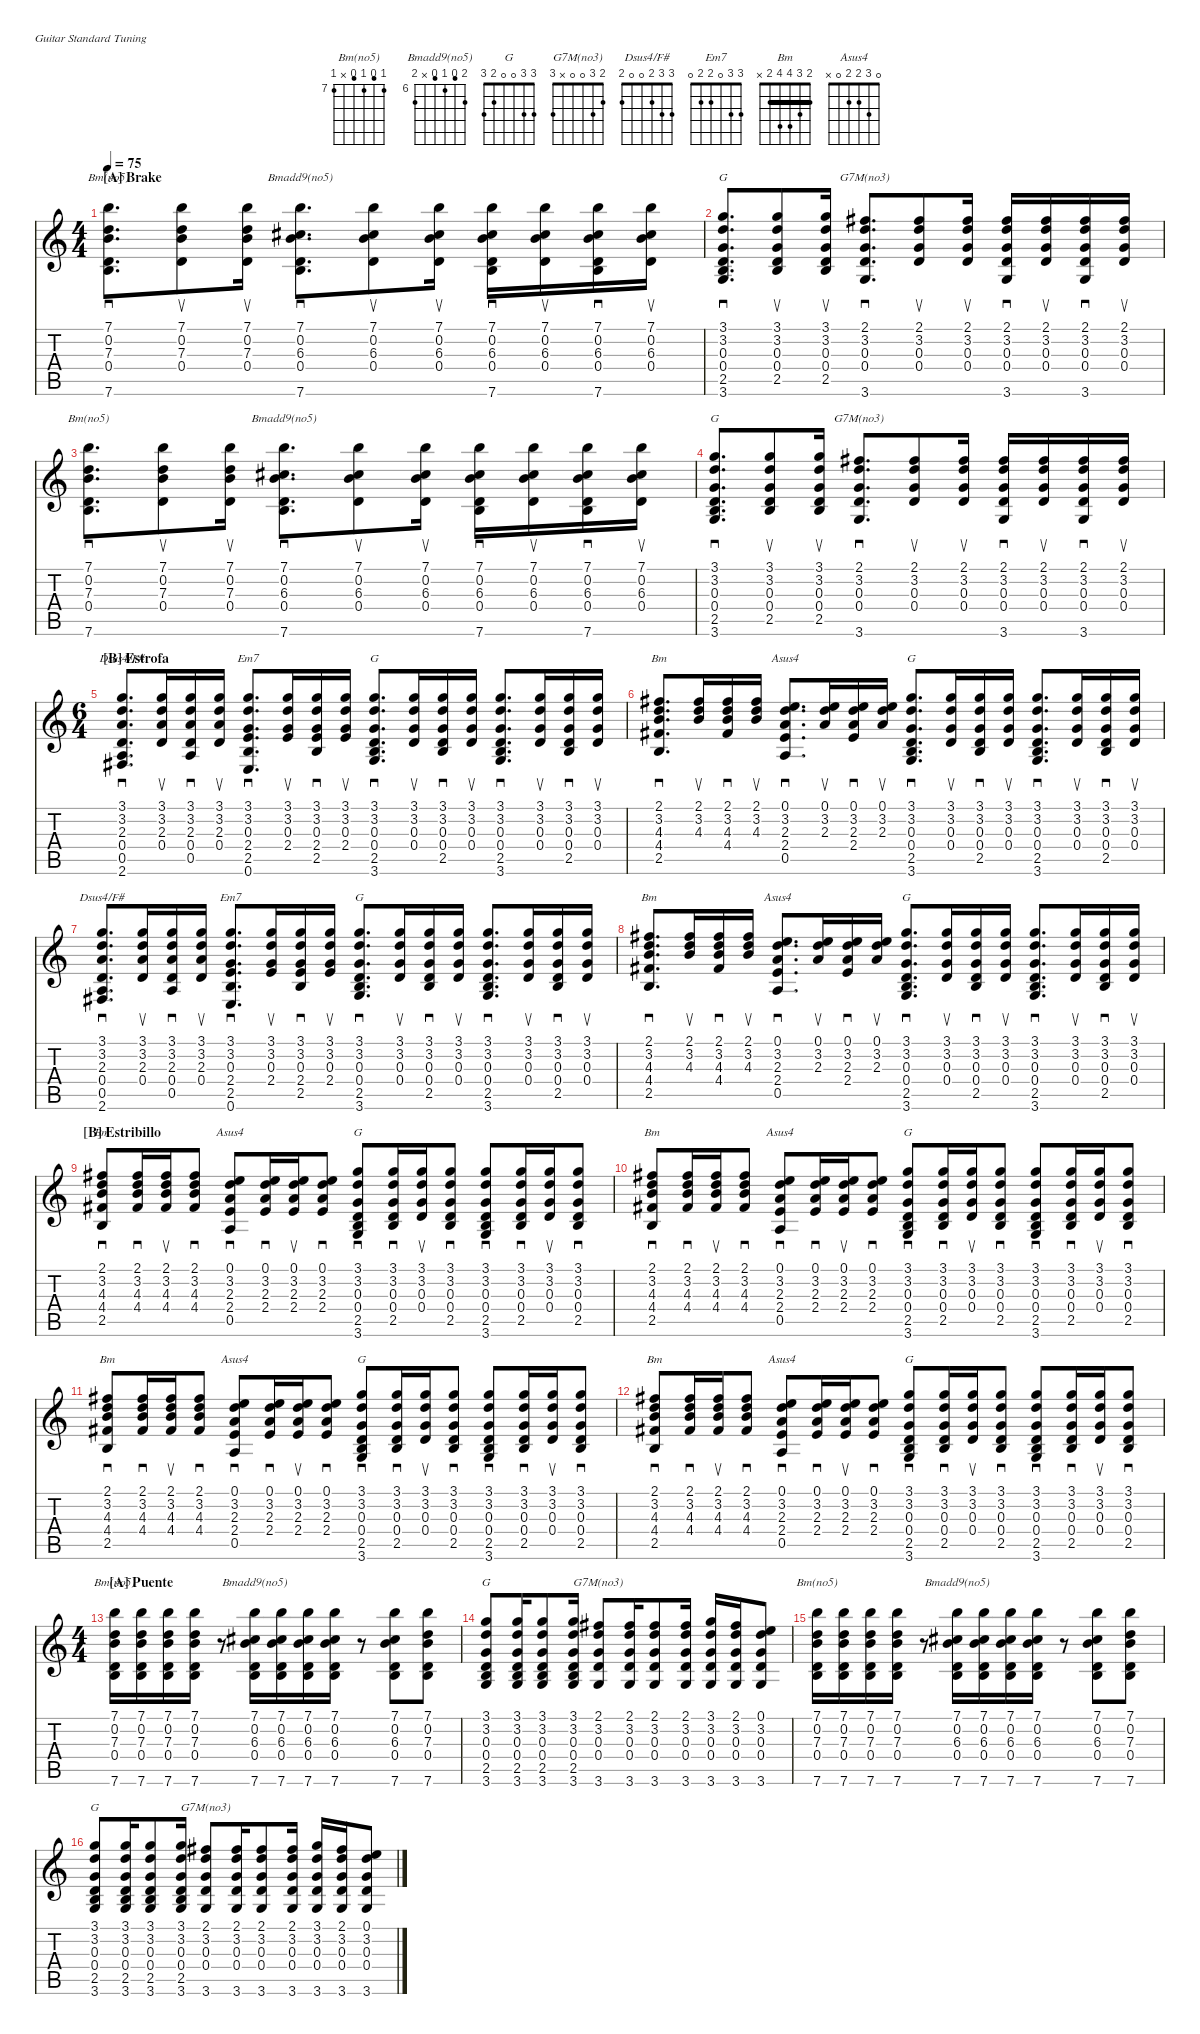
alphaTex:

\defaultSystemsLayout 4
\hideDynamics
\bracketExtendMode nobrackets
\singleTrackTrackNamePolicy hidden
\multiTrackTrackNamePolicy hidden
\otherSystemsTrackNameOrientation horizontal
\track ("R.Guitar" "S-Gt") {instrument acousticguitarsteel}
\staff {score tabs}
\tuning (E4 B3 G3 D3 A2 E2)
\chord ("Bm(no5)" 7 6 7 6 x 7) {firstfret 7 showfingering false}
\chord ("Bmadd9(no5)" 7 5 6 5 x 7) {firstfret 6 showfingering false}
\chord ("G" 3 3 0 0 2 3) {showfingering false}
\chord ("G7M(no3)" 2 3 0 0 x 3) {showfingering false}
\chord ("Dsus4/F#" 3 3 2 0 0 2) {showfingering false}
\chord ("Em7" 3 3 0 2 2 0) {showfingering false}
\chord ("Bm" 2 3 4 4 2 x) {showfingering false barre 2}
\chord ("Asus4" 0 3 2 2 0 x) {showfingering false}
\ts (4 4)
\beaming (8 3 3 3 3)
\section ("A" "Brake")
\tempo 75
\clef g2
\ks c
(7.6 0.4 7.3 0.2 7.1).8{d sd ch "Bm(no5)" dy f} (0.4 7.3 0.2 7.1).8{su} (0.4 7.3 0.2 7.1).16{su} (7.6 0.4 6.3{acc #} 0.2 7.1).8{d sd ch "Bmadd9(no5)"} (0.4 6.3{acc #} 0.2 7.1).8{su} (0.4 6.3{acc #} 0.2 7.1).16{su} (7.6 0.4 6.3{acc #} 0.2 7.1).16{sd} (0.4 6.3{acc #} 0.2 7.1).16{su} (7.6 0.4 6.3{acc #} 0.2 7.1).16{sd} (0.4 6.3{acc #} 0.2 7.1).16{su} |
(0.3 3.2 0.4 2.5 3.6 3.1).8{d sd ch "G"} (3.1 3.2 0.3 0.4 2.5).8{su} (2.5 0.4 0.3 3.2 3.1).16{su} (3.6 0.4 0.3 3.2 2.1{acc #}).8{d sd ch "G7M(no3)"} (0.4 0.3 3.2 2.1{acc #}).8{su} (0.4 0.3 3.2 2.1{acc #}).16{su} (3.6 0.4 0.3 3.2 2.1{acc #}).16{sd} (0.4 0.3 3.2 2.1{acc #}).16{su} (3.6 0.4 0.3 3.2 2.1{acc #}).16{sd} (0.4 0.3 3.2 2.1{acc #}).16{su} |
(7.6 0.4 7.3 0.2 7.1).8{d sd ch "Bm(no5)"} (0.4 7.3 0.2 7.1).8{su} (0.4 7.3 0.2 7.1).16{su} (7.6 0.4 6.3{acc #} 0.2 7.1).8{d sd ch "Bmadd9(no5)"} (0.4 6.3{acc #} 0.2 7.1).8{su} (0.4 6.3{acc #} 0.2 7.1).16{su} (7.6 0.4 6.3{acc #} 0.2 7.1).16{sd} (0.4 6.3{acc #} 0.2 7.1).16{su} (7.6 0.4 6.3{acc #} 0.2 7.1).16{sd} (0.4 6.3{acc #} 0.2 7.1).16{su} |
(0.3 3.2 0.4 2.5 3.6 3.1).8{d sd ch "G"} (3.1 3.2 0.3 0.4 2.5).8{su} (2.5 0.4 0.3 3.2 3.1).16{su} (3.6 0.4 0.3 3.2 2.1{acc #}).8{d sd ch "G7M(no3)"} (0.4 0.3 3.2 2.1{acc #}).8{su} (0.4 0.3 3.2 2.1{acc #}).16{su} (3.6 0.4 0.3 3.2 2.1{acc #}).16{sd} (0.4 0.3 3.2 2.1{acc #}).16{su} (3.6 0.4 0.3 3.2 2.1{acc #}).16{sd} (0.4 0.3 3.2 2.1{acc #}).16{su} |
\ts (6 4)
\beaming (8 3 3 3 3)
\section ("B" "Estrofa")
(2.3 0.4 0.5 3.2 3.1 2.6{acc #}).8{d sd ch "Dsus4/F#"} (2.3 3.2 3.1 0.4).16{su} (2.3 3.2 3.1 0.4 0.5).16{sd} (2.3 3.2 3.1 0.4).16{su} (0.6 0.3 2.4 2.5 3.2 3.1).8{d sd ch "Em7"} (0.3 3.2 3.1 2.4).16{su} (0.3 3.2 3.1 2.4 2.5).16{sd} (0.3 3.2 3.1 2.4).16{su} (0.4 2.5 0.3 3.6 3.2 3.1).8{d sd ch "G"} (0.3 3.2 3.1 0.4).16{su} (0.3 3.2 3.1 0.4 2.5).16{sd} (0.3 3.2 3.1 0.4).16{su} (3.6 0.3 0.4 2.5 3.1 3.2).8{d sd} (0.3 3.2 3.1 0.4).16{su} (0.3 3.2 3.1 0.4 2.5).16{sd} (0.3 3.2 3.1 0.4).16{su} |
(4.3 4.4{acc #} 2.5 3.2 2.1{acc #}).8{d sd ch "Bm"} (3.2 2.1{acc #} 4.3).16{su} (3.2 2.1{acc #} 4.4{acc #} 4.3).16{sd} (4.3 3.2 2.1{acc #}).16{su} (2.4 2.3 0.1 3.2 0.5).8{d sd ch "Asus4"} (2.3 3.2 0.1).16{su} (2.3 3.2 0.1 2.4).16{sd} (2.3 3.2 0.1).16{su} (0.4 2.5 0.3 3.6 3.2 3.1).8{d sd ch "G"} (0.3 3.2 3.1 0.4).16{su} (0.3 3.2 3.1 0.4 2.5).16{sd} (0.3 3.2 3.1 0.4).16{su} (3.6 0.3 0.4 2.5 3.1 3.2).8{d sd} (0.3 3.2 3.1 0.4).16{su} (0.3 3.2 3.1 0.4 2.5).16{sd} (0.3 3.2 3.1 0.4).16{su} |
(2.3 0.4 0.5 3.2 3.1 2.6{acc #}).8{d sd ch "Dsus4/F#"} (2.3 3.2 3.1 0.4).16{su} (2.3 3.2 3.1 0.4 0.5).16{sd} (2.3 3.2 3.1 0.4).16{su} (0.6 0.3 2.4 2.5 3.2 3.1).8{d sd ch "Em7"} (0.3 3.2 3.1 2.4).16{su} (0.3 3.2 3.1 2.4 2.5).16{sd} (0.3 3.2 3.1 2.4).16{su} (0.4 2.5 0.3 3.6 3.2 3.1).8{d sd ch "G"} (0.3 3.2 3.1 0.4).16{su} (0.3 3.2 3.1 0.4 2.5).16{sd} (0.3 3.2 3.1 0.4).16{su} (3.6 0.3 0.4 2.5 3.1 3.2).8{d sd} (0.3 3.2 3.1 0.4).16{su} (0.3 3.2 3.1 0.4 2.5).16{sd} (0.3 3.2 3.1 0.4).16{su} |
(4.3 4.4{acc #} 2.5 3.2 2.1{acc #}).8{d sd ch "Bm"} (3.2 2.1{acc #} 4.3).16{su} (3.2 2.1{acc #} 4.4{acc #} 4.3).16{sd} (4.3 3.2 2.1{acc #}).16{su} (2.4 2.3 0.1 3.2 0.5).8{d sd ch "Asus4"} (2.3 3.2 0.1).16{su} (2.3 3.2 0.1 2.4).16{sd} (2.3 3.2 0.1).16{su} (0.4 2.5 0.3 3.6 3.2 3.1).8{d sd ch "G"} (0.3 3.2 3.1 0.4).16{su} (0.3 3.2 3.1 0.4 2.5).16{sd} (0.3 3.2 3.1 0.4).16{su} (3.6 0.3 0.4 2.5 3.1 3.2).8{d sd} (0.3 3.2 3.1 0.4).16{su} (0.3 3.2 3.1 0.4 2.5).16{sd} (0.3 3.2 3.1 0.4).16{su} |
\section ("B" "Estribillo")
(4.3 4.4{acc #} 2.5 3.2 2.1{acc #}).8{sd ch "Bm"} (3.2 2.1{acc #} 4.3 4.4{acc #}).16{sd} (3.2 2.1{acc #} 4.3 4.4{acc #}).16{su} (4.3 3.2 2.1{acc #} 4.4{acc #}).8{sd} (2.4 2.3 0.1 3.2 0.5).8{sd ch "Asus4"} (2.3 3.2 0.1 2.4).16{sd} (2.3 3.2 0.1 2.4).16{su} (2.3 3.2 0.1 2.4).8{sd} (0.4 2.5 0.3 3.6 3.2 3.1).8{sd ch "G"} (0.3 3.2 3.1 0.4 2.5).16{sd} (0.3 3.2 3.1 0.4).16{su} (0.3 3.2 3.1 0.4 2.5).8{sd} (0.4 2.5 0.3 3.6 3.2 3.1).8{sd} (0.3 3.2 3.1 0.4 2.5).16{sd} (0.3 3.2 3.1 0.4).16{su} (0.3 3.2 3.1 0.4 2.5).8{sd} |
(4.3 4.4{acc #} 2.5 3.2 2.1{acc #}).8{sd ch "Bm"} (3.2 2.1{acc #} 4.3 4.4{acc #}).16{sd} (3.2 2.1{acc #} 4.3 4.4{acc #}).16{su} (4.3 3.2 2.1{acc #} 4.4{acc #}).8{sd} (2.4 2.3 0.1 3.2 0.5).8{sd ch "Asus4"} (2.3 3.2 0.1 2.4).16{sd} (2.3 3.2 0.1 2.4).16{su} (2.3 3.2 0.1 2.4).8{sd} (0.4 2.5 0.3 3.6 3.2 3.1).8{sd ch "G"} (0.3 3.2 3.1 0.4 2.5).16{sd} (0.3 3.2 3.1 0.4).16{su} (0.3 3.2 3.1 0.4 2.5).8{sd} (0.4 2.5 0.3 3.6 3.2 3.1).8{sd} (0.3 3.2 3.1 0.4 2.5).16{sd} (0.3 3.2 3.1 0.4).16{su} (0.3 3.2 3.1 0.4 2.5).8{sd} |
(4.3 4.4{acc #} 2.5 3.2 2.1{acc #}).8{sd ch "Bm"} (3.2 2.1{acc #} 4.3 4.4{acc #}).16{sd} (3.2 2.1{acc #} 4.3 4.4{acc #}).16{su} (4.3 3.2 2.1{acc #} 4.4{acc #}).8{sd} (2.4 2.3 0.1 3.2 0.5).8{sd ch "Asus4"} (2.3 3.2 0.1 2.4).16{sd} (2.3 3.2 0.1 2.4).16{su} (2.3 3.2 0.1 2.4).8{sd} (0.4 2.5 0.3 3.6 3.2 3.1).8{sd ch "G"} (0.3 3.2 3.1 0.4 2.5).16{sd} (0.3 3.2 3.1 0.4).16{su} (0.3 3.2 3.1 0.4 2.5).8{sd} (0.4 2.5 0.3 3.6 3.2 3.1).8{sd} (0.3 3.2 3.1 0.4 2.5).16{sd} (0.3 3.2 3.1 0.4).16{su} (0.3 3.2 3.1 0.4 2.5).8{sd} |
(4.3 4.4{acc #} 2.5 3.2 2.1{acc #}).8{sd ch "Bm"} (3.2 2.1{acc #} 4.3 4.4{acc #}).16{sd} (3.2 2.1{acc #} 4.3 4.4{acc #}).16{su} (4.3 3.2 2.1{acc #} 4.4{acc #}).8{sd} (2.4 2.3 0.1 3.2 0.5).8{sd ch "Asus4"} (2.3 3.2 0.1 2.4).16{sd} (2.3 3.2 0.1 2.4).16{su} (2.3 3.2 0.1 2.4).8{sd} (0.4 2.5 0.3 3.6 3.2 3.1).8{sd ch "G"} (0.3 3.2 3.1 0.4 2.5).16{sd} (0.3 3.2 3.1 0.4).16{su} (0.3 3.2 3.1 0.4 2.5).8{sd} (0.4 2.5 0.3 3.6 3.2 3.1).8{sd} (0.3 3.2 3.1 0.4 2.5).16{sd} (0.3 3.2 3.1 0.4).16{su} (0.3 3.2 3.1 0.4 2.5).8{sd} |
\ts (4 4)
\beaming (8 3 3 3 3)
\section ("A" "Puente")
(7.6 0.4 7.3 0.2 7.1).16{ch "Bm(no5)"} (7.6 0.4 7.3 0.2 7.1).16 (7.6 0.4 7.3 0.2 7.1).16 (7.6 0.4 7.3 0.2 7.1).16 r.8 (7.6 0.4 6.3{acc #} 0.2 7.1).16{ch "Bmadd9(no5)"} (7.6 0.4 6.3{acc #} 0.2 7.1).16 (7.6 0.4 6.3{acc #} 0.2 7.1).16 (7.6 0.4 6.3{acc #} 0.2 7.1).16 r.8 (7.6 0.4 6.3{acc #} 0.2 7.1).8 (7.6 0.4 7.3 0.2 7.1).8 |
(0.3 3.2 0.4 2.5 3.6 3.1).8{ch "G"} (3.6 2.5 0.4 0.3 3.2 3.1).16 (3.1 3.2 0.3 0.4 2.5 3.6).8 (3.6 2.5 0.4 0.3 3.2 3.1).16 (3.6 0.4 0.3 3.2 2.1{acc #}).8{ch "G7M(no3)"} (3.6 0.4 0.3 3.2 2.1{acc #}).16 (3.6 0.4 0.3 3.2 2.1{acc #}).8 (3.6 0.4 0.3 3.2 2.1{acc #}).16 (3.6 0.4 0.3 3.2 3.1).16 (3.6 0.4 0.3 3.2 2.1{acc #}).16 (3.6 0.4 0.3 3.2 0.1).8 |
(7.6 0.4 7.3 0.2 7.1).16{ch "Bm(no5)"} (7.6 0.4 7.3 0.2 7.1).16 (7.6 0.4 7.3 0.2 7.1).16 (7.6 0.4 7.3 0.2 7.1).16 r.8 (7.6 0.4 6.3{acc #} 0.2 7.1).16{ch "Bmadd9(no5)"} (7.6 0.4 6.3{acc #} 0.2 7.1).16 (7.6 0.4 6.3{acc #} 0.2 7.1).16 (7.6 0.4 6.3{acc #} 0.2 7.1).16 r.8 (7.6 0.4 6.3{acc #} 0.2 7.1).8 (7.6 0.4 7.3 0.2 7.1).8 |
(0.3 3.2 0.4 2.5 3.6 3.1).8{ch "G"} (3.6 2.5 0.4 0.3 3.2 3.1).16 (3.1 3.2 0.3 0.4 2.5 3.6).8 (3.6 2.5 0.4 0.3 3.2 3.1).16 (3.6 0.4 0.3 3.2 2.1{acc #}).8{ch "G7M(no3)"} (3.6 0.4 0.3 3.2 2.1{acc #}).16 (3.6 0.4 0.3 3.2 2.1{acc #}).8 (3.6 0.4 0.3 3.2 2.1{acc #}).16 (3.6 0.4 0.3 3.2 3.1).16 (3.6 0.4 0.3 3.2 2.1{acc #}).16 (3.6 0.4 0.3 3.2 0.1).8
